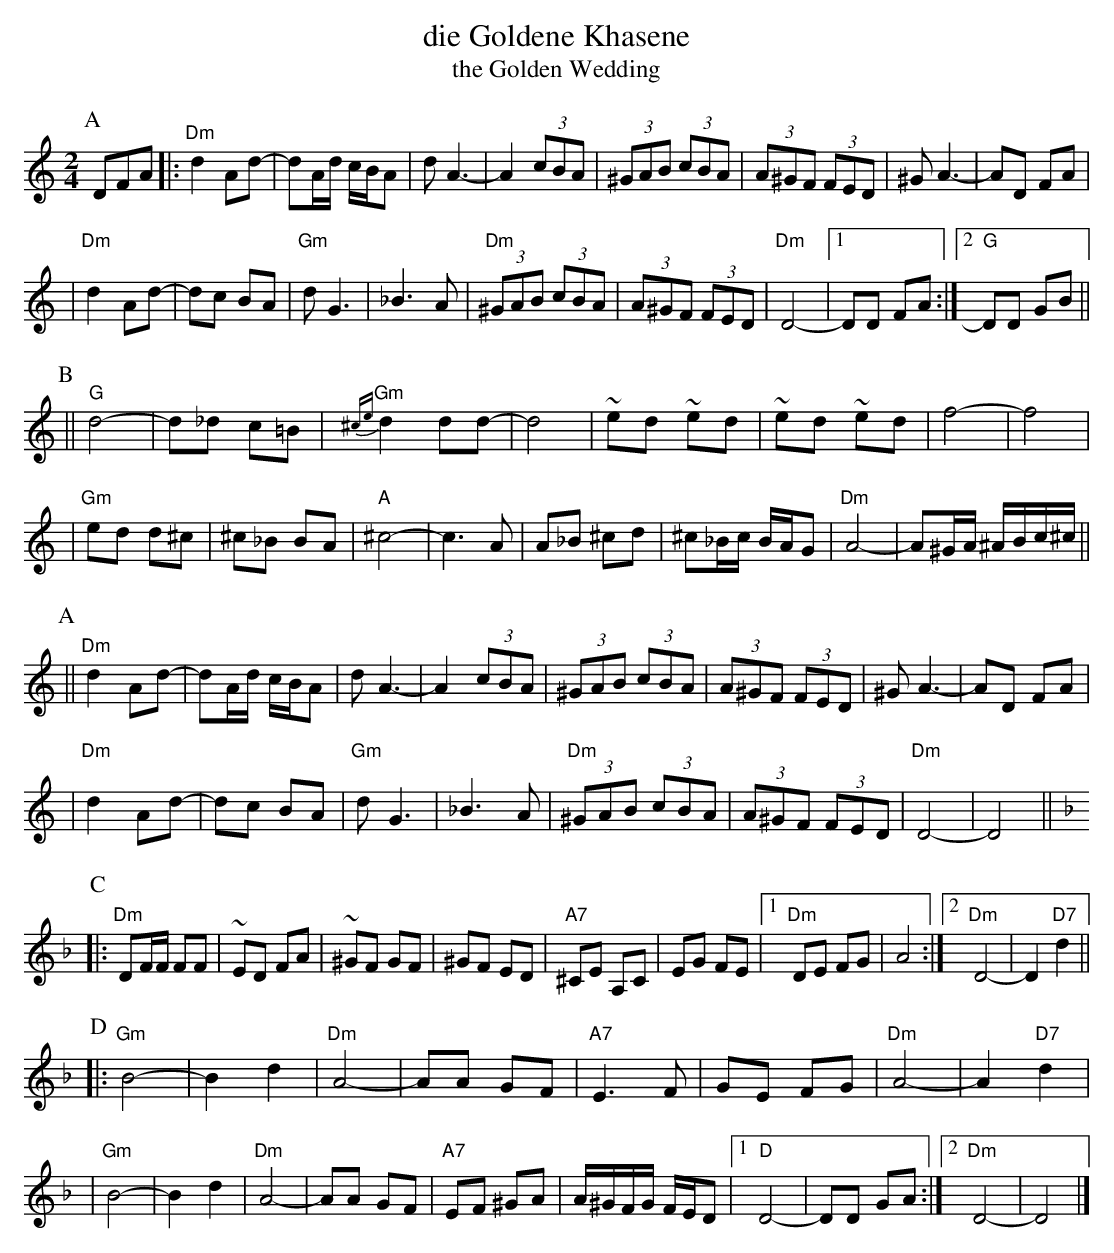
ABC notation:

X:1
T: die Goldene Khasene
T: the Golden Wedding
M: 2/4
L: 1/8
K: DDor
P: A
DFA \
|: "Dm"d2Ad- | dA/d/ c/B/A | dA3- | A2 (3cBA \
| (3^GAB (3cBA | (3A^GF (3FED | ^GA3- | AD FA |
| "Dm"d2Ad- | dc BA | "Gm"dG3 | _B3 A \
| "Dm" (3^GAB (3cBA | (3A^GF (3FED | "Dm"D4- |1 DD FA :|2 "G"DD GB ||
P: B
|| "G"d4- | d_d c=B | "Gm"{^ce}d2 dd- | d4 \
| ~ed ~ed | ~ed ~ed | f4- | f4 |
| "Gm"ed d^c | ^c_B BA | "A"^c4- | c3 A \
| A_B ^cd | ^c_B/c/ B/A/G | "Dm"A4- | A^G/A/ ^A/B/c/^c/ ||
P: A
|| "Dm"d2Ad- | dA/d/ c/B/A | dA3- | A2 (3cBA \
| (3^GAB (3cBA | (3A^GF (3FED | ^GA3- | AD FA |
| "Dm"d2Ad- | dc BA | "Gm"dG3 | _B3 A \
| "Dm" (3^GAB (3cBA | (3A^GF (3FED | "Dm"D4- | D4 || [K:Dm]
P: C
|: "Dm"DF/F/ FF | ~ED FA | ~^GF GF | ^GF ED \
| "A7"^CE A,C | EG FE |1"Dm"DE FG | A4 :|2 "Dm"D4- | D2 "D7"d2 ||
P: D
|: "Gm"B4- | B2 d2 | "Dm"A4- | AA GF \
| "A7"E3 F | GE FG | "Dm"A4- | A2 "D7"d2 |
| "Gm"B4- | B2 d2 | "Dm"A4- | AA GF \
| "A7"EF ^GA | A/^G/F/G/ F/E/D |1 "D"D4- | DD GA :|2 "Dm"D4- | D4 |]
